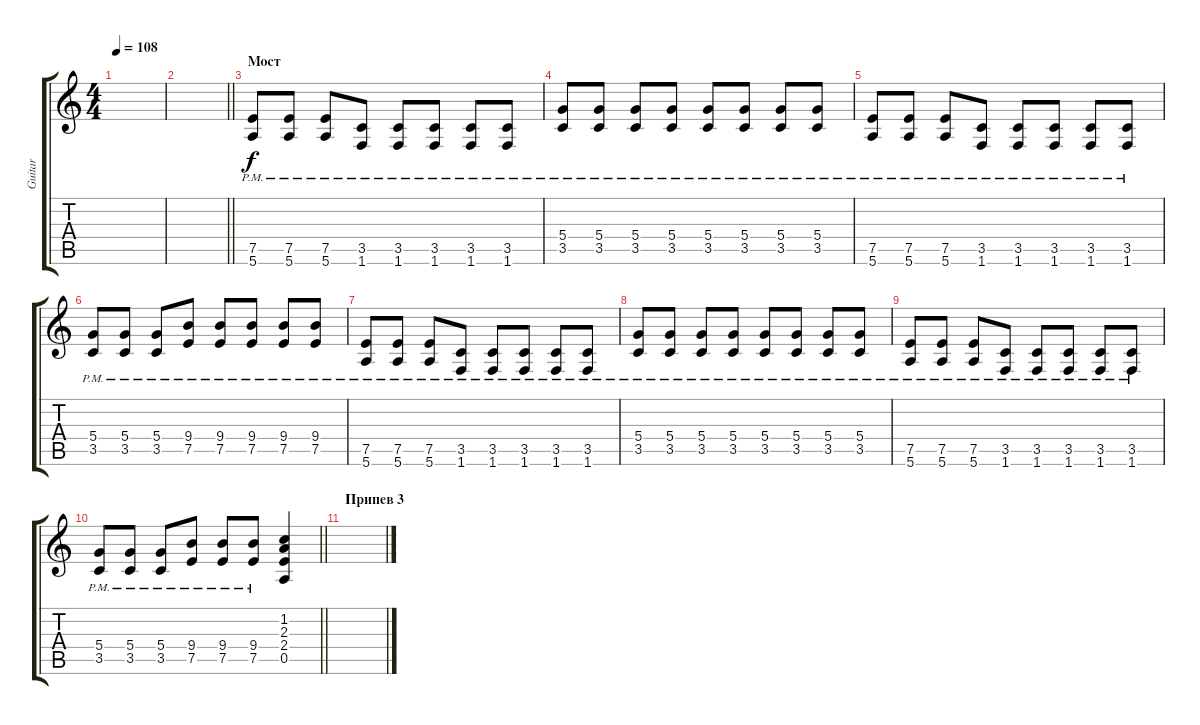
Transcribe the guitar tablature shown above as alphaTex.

\track ("Guitar" "Guitar") {instrument acousticguitarsteel}
\staff {score tabs}
\tuning (E4 B3 G3 D3 A2 E2) {hide}
\ts (4 4)
\tempo 108
\clef g2
\ks c
|
\barLineRight lightlight
|
\section ("" "Мост")
(7.5{pm} 5.6{pm}).8 (7.5{pm} 5.6{pm}).8 (7.5{pm} 5.6{pm}).8 (3.5{pm} 1.6{pm}).8 (3.5{pm} 1.6{pm}).8 (3.5{pm} 1.6{pm}).8 (3.5{pm} 1.6{pm}).8 (3.5{pm} 1.6{pm}).8 |
(5.4{pm} 3.5{pm}).8 (5.4{pm} 3.5{pm}).8 (5.4{pm} 3.5{pm}).8 (5.4{pm} 3.5{pm}).8 (5.4{pm} 3.5{pm}).8 (5.4{pm} 3.5{pm}).8 (5.4{pm} 3.5{pm}).8 (5.4{pm} 3.5{pm}).8 |
(7.5{pm} 5.6{pm}).8 (7.5{pm} 5.6{pm}).8 (7.5{pm} 5.6{pm}).8 (3.5{pm} 1.6{pm}).8 (3.5{pm} 1.6{pm}).8 (3.5{pm} 1.6{pm}).8 (3.5{pm} 1.6{pm}).8 (3.5{pm} 1.6{pm}).8 |
(5.4{pm} 3.5{pm}).8 (5.4{pm} 3.5{pm}).8 (5.4{pm} 3.5{pm}).8 (9.4{pm} 7.5{pm}).8 (9.4{pm} 7.5{pm}).8 (9.4{pm} 7.5{pm}).8 (9.4{pm} 7.5{pm}).8 (9.4{pm} 7.5{pm}).8 |
(7.5{pm} 5.6{pm}).8 (7.5{pm} 5.6{pm}).8 (7.5{pm} 5.6{pm}).8 (3.5{pm} 1.6{pm}).8 (3.5{pm} 1.6{pm}).8 (3.5{pm} 1.6{pm}).8 (3.5{pm} 1.6{pm}).8 (3.5{pm} 1.6{pm}).8 |
(5.4{pm} 3.5{pm}).8 (5.4{pm} 3.5{pm}).8 (5.4{pm} 3.5{pm}).8 (5.4{pm} 3.5{pm}).8 (5.4{pm} 3.5{pm}).8 (5.4{pm} 3.5{pm}).8 (5.4{pm} 3.5{pm}).8 (5.4{pm} 3.5{pm}).8 |
(7.5{pm} 5.6{pm}).8 (7.5{pm} 5.6{pm}).8 (7.5{pm} 5.6{pm}).8 (3.5{pm} 1.6{pm}).8 (3.5{pm} 1.6{pm}).8 (3.5{pm} 1.6{pm}).8 (3.5{pm} 1.6{pm}).8 (3.5{pm} 1.6{pm}).8 |
\barLineRight lightlight
(5.4{pm} 3.5{pm}).8 (5.4{pm} 3.5{pm}).8 (5.4{pm} 3.5{pm}).8 (9.4{pm} 7.5{pm}).8 (9.4{pm} 7.5{pm}).8 (9.4{pm} 7.5{pm}).8 (1.2 2.3 2.4 0.5).4 |
\section ("" "Припев 3")
